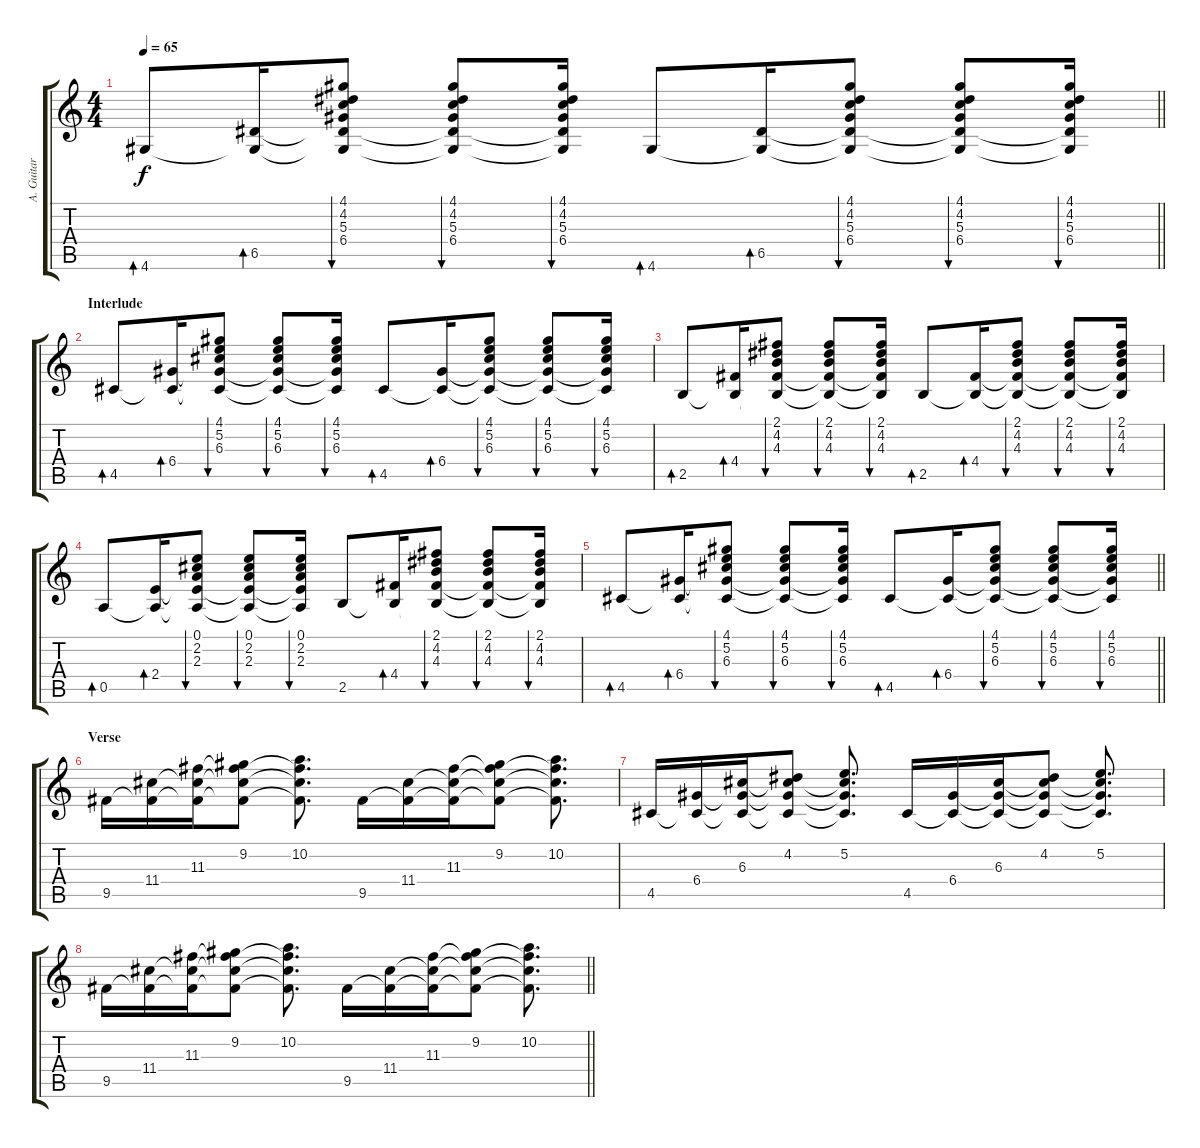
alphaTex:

\track ("A. Guitar" "A. Guitar") {instrument acousticguitarsteel}
\staff {score tabs}
\tuning (E4 B3 G3 D3 A2 E2) {hide}
\ts (4 4)
\tempo 65
\clef g2
\barLineRight lightlight
\ks c
4.6.8{bd 30 dy f} (6.5 4.6{t}).16{bd 30} (4.1 4.2 5.3 6.4 6.5{t} 4.6{t}).8{bu 30} (4.1 4.2 5.3 6.4 6.5{t} 4.6{t}).8{bu 30} (4.1 4.2 5.3 6.4 6.5{t} 4.6{t}).16{bu 30} 4.6.8{bd 30} (6.5 4.6{t}).16{bd 30} (4.1 4.2 5.3 6.4 6.5{t} 4.6{t}).8{bu 30} (4.1 4.2 5.3 6.4 6.5{t} 4.6{t}).8{bu 30} (4.1 4.2 5.3 6.4 6.5{t} 4.6{t}).16{bu 30} |
\section ("" "Interlude")
4.5.8{bd 30} (6.4 4.5{t}).16{bd 30} (4.1 5.2 6.3 6.4{t} 4.5{t}).8{bu 30} (4.1 5.2 6.3 6.4{t} 4.5{t}).8{bu 30} (4.1 5.2 6.3 6.4{t} 4.5{t}).16{bu 30} 4.5.8{bd 30} (6.4 4.5{t}).16{bd 30} (4.1 5.2 6.3 6.4{t} 4.5{t}).8{bu 30} (4.1 5.2 6.3 6.4{t} 4.5{t}).8{bu 30} (4.1 5.2 6.3 6.4{t} 4.5{t}).16{bu 30} |
2.5.8{bd 30} (4.4 2.5{t}).16{bd 30} (2.1 4.2 4.3 4.4{t} 2.5{t}).8{bu 30} (2.1 4.2 4.3 4.4{t} 2.5{t}).8{bu 30} (2.1 4.2 4.3 4.4{t} 2.5{t}).16{bu 30} 2.5.8{bd 30} (4.4 2.5{t}).16{bd 30} (2.1 4.2 4.3 4.4{t} 2.5{t}).8{bu 30} (2.1 4.2 4.3 4.4{t} 2.5{t}).8{bu 30} (2.1 4.2 4.3 4.4{t} 2.5{t}).16{bu 30} |
0.5.8{bd 30} (2.4 0.5{t}).16{bd 30} (0.1 2.2 2.3 2.4{t} 0.5{t}).8{bu 30} (0.1 2.2 2.3 2.4{t} 0.5{t}).8{bu 30} (0.1 2.2 2.3 2.4{t} 0.5{t}).16{bu 30} 2.5.8 (4.4 2.5{t}).16{bd 30} (2.1 4.2 4.3 4.4{t} 2.5{t}).8{bu 30} (2.1 4.2 4.3 4.4{t} 2.5{t}).8{bu 30} (2.1 4.2 4.3 4.4{t} 2.5{t}).16{bu 30} |
\barLineRight lightlight
4.5.8{bd 30} (6.4 4.5{t}).16{bd 30} (4.1 5.2 6.3 6.4{t} 4.5{t}).8{bu 30} (4.1 5.2 6.3 6.4{t} 4.5{t}).8{bu 30} (4.1 5.2 6.3 6.4{t} 4.5{t}).16{bu 30} 4.5.8{bd 30} (6.4 4.5{t}).16{bd 30} (4.1 5.2 6.3 6.4{t} 4.5{t}).8{bu 30} (4.1 5.2 6.3 6.4{t} 4.5{t}).8{bu 30} (4.1 5.2 6.3 6.4{t} 4.5{t}).16{bu 30} |
\section ("" "Verse")
9.5.16 (11.4 9.5{t}).16 (11.3 11.4{t} 9.5{t}).16 (9.2 11.3{t} 11.4{t} 9.5{t}).8 (10.2 11.3{t} 11.4{t} 9.5{t}).8{d} 9.5.16 (11.4 9.5{t}).16 (11.3 11.4{t} 9.5{t}).16 (9.2 11.3{t} 11.4{t} 9.5{t}).8 (10.2 11.3{t} 11.4{t} 9.5{t}).8{d} |
4.5.16 (6.4 4.5{t}).16 (6.3 6.4{t} 4.5{t}).16 (4.2 6.3{t} 6.4{t} 4.5{t}).8 (5.2 6.3{t} 6.4{t} 4.5{t}).8{d} 4.5.16 (6.4 4.5{t}).16 (6.3 6.4{t} 4.5{t}).16 (4.2 6.3{t} 6.4{t} 4.5{t}).8 (5.2 6.3{t} 6.4{t} 4.5{t}).8{d} |
\barLineRight lightlight
9.5.16 (11.4 9.5{t}).16 (11.3 11.4{t} 9.5{t}).16 (9.2 11.3{t} 11.4{t} 9.5{t}).8 (10.2 11.3{t} 11.4{t} 9.5{t}).8{d} 9.5.16 (11.4 9.5{t}).16 (11.3 11.4{t} 9.5{t}).16 (9.2 11.3{t} 11.4{t} 9.5{t}).8 (10.2 11.3{t} 11.4{t} 9.5{t}).8{d}
